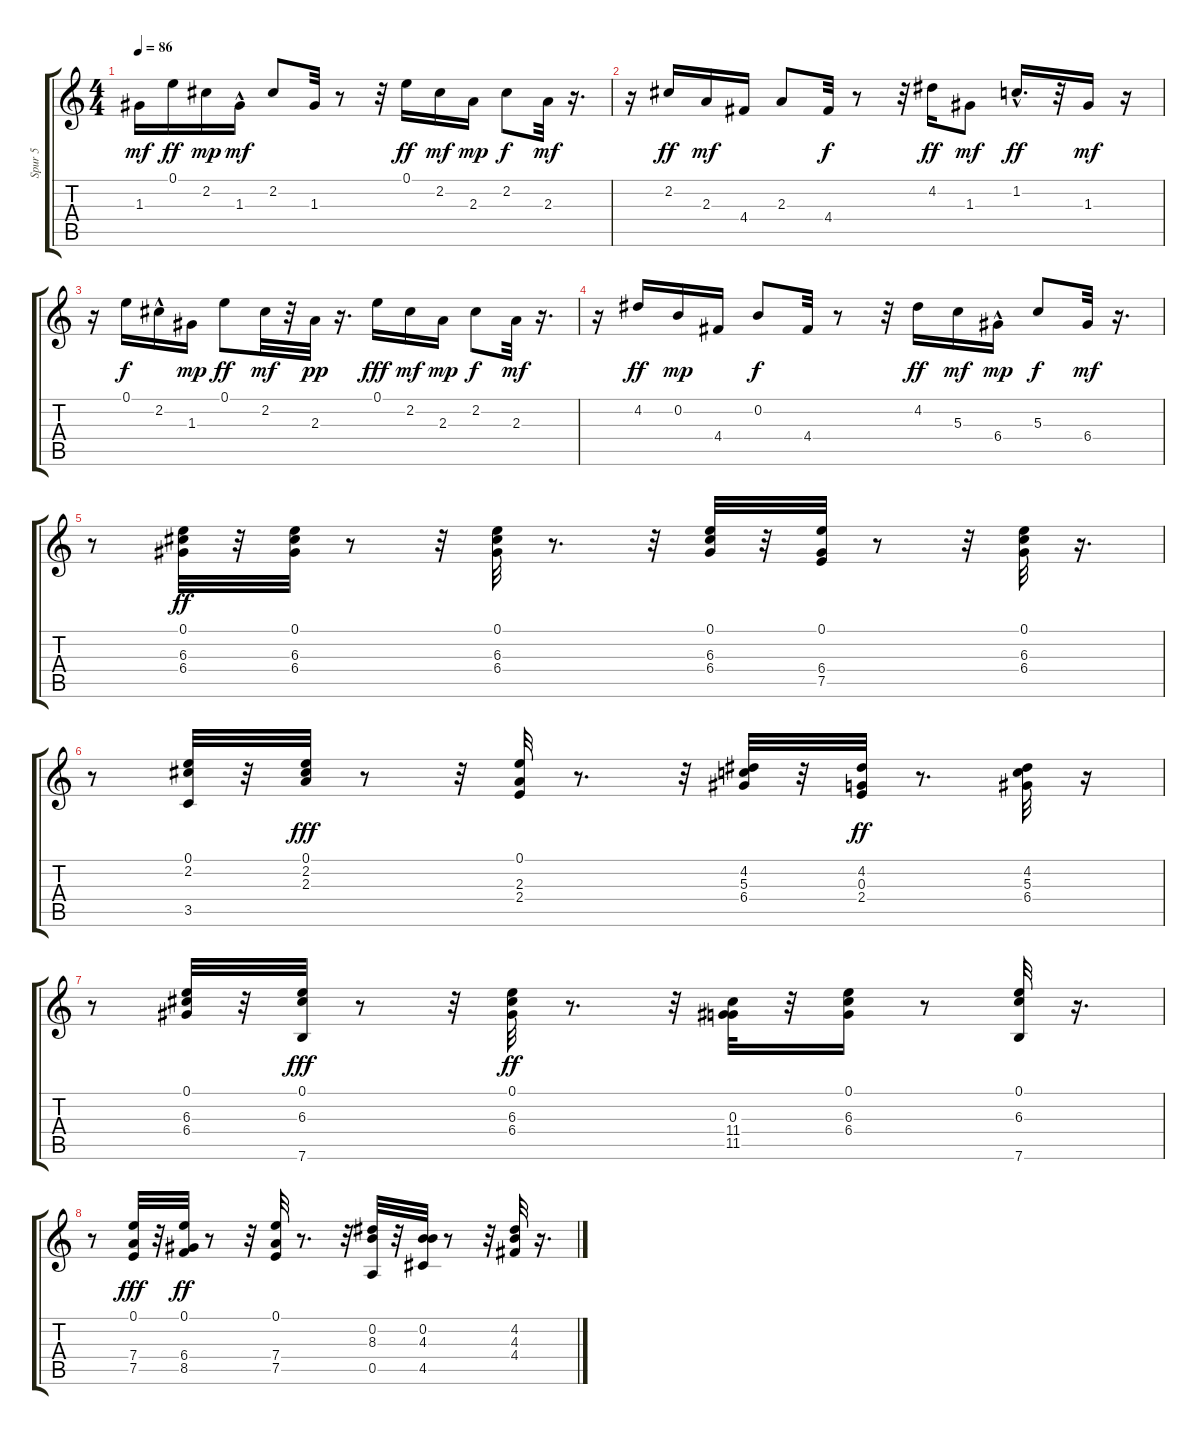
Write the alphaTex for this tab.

\track ("Spur 5" "Spur 5") {instrument acousticguitarsteel}
\staff {score tabs}
\tuning (E4 B3 G3 D3 A2 E2) {hide}
\ts (4 4)
\tempo 86
\clef g2
\ks c
1.3.16{dy mf} 0.1.16{dy ff} 2.2.16{dy mp} 1.3{hac}.16{dy mf} 2.2.8 1.3.32 r.8 r.32 0.1.16{dy ff} 2.2.16{dy mf} 2.3.16{dy mp} 2.2.8{dy f} 2.3.32{dy mf} r.16{d} |
r.16 2.2.16{dy ff} 2.3.16{dy mf} 4.4.16 2.3.8 4.4.32{dy f} r.8 r.32 4.2.16{dy ff} 1.3.8{dy mf} 1.2{hac}.16{d dy ff} r.32 1.3.16{dy mf} r.16 |
r.16 0.1.16{dy f} 2.2{hac}.16 1.3.16{dy mp} 0.1.8{dy ff} 2.2.32{dy mf} r.32 2.3.32{dy pp} r.16{d} 0.1.16{dy fff} 2.2.16{dy mf} 2.3.16{dy mp} 2.2.8{dy f} 2.3.32{dy mf} r.16{d} |
r.16 4.2.16{dy ff} 0.2.16{dy mp} 4.4.16 0.2.8{dy f} 4.4.32 r.8 r.32 4.2.16{dy ff} 5.3.16{dy mf} 6.4{hac}.16{dy mp} 5.3.8{dy f} 6.4.32{dy mf} r.16{d} |
r.8 (0.1 6.3 6.4).32{dy ff} r.32 (0.1 6.3 6.4).32 r.8 r.32 (0.1 6.3 6.4).32 r.8{d} r.32 (0.1 6.3 6.4).32 r.32 (0.1 6.4 7.5).32 r.8 r.32 (0.1 6.3 6.4).32 r.16{d} |
r.8 (0.1 2.2 3.5).32 r.32 (0.1 2.2 2.3).32{dy fff} r.8 r.32 (0.1 2.3 2.4).32 r.8{d} r.32 (4.2 5.3 6.4).32 r.32 (4.2 0.3 2.4).32{dy ff} r.8{d} (4.2 5.3 6.4).32 r.16 |
r.8 (0.1 6.3 6.4).32 r.32 (0.1 6.3 7.6).32{dy fff} r.8 r.32 (0.1 6.3 6.4).32{dy ff} r.8{d} r.32 (0.3 11.4 11.5).32 r.32 (0.1 6.3 6.4).16 r.8 (0.1 6.3 7.6).32 r.16{d} |
r.8 (0.1 7.4 7.5).32{dy fff} r.32 (0.1 6.4 8.5).32{dy ff} r.8 r.32 (0.1 7.4 7.5).32 r.8{d} r.32 (0.2 8.3 0.5).32 r.32 (0.2 4.3 4.5).32 r.8 r.32 (4.2 4.3 4.4).32 r.16{d}
